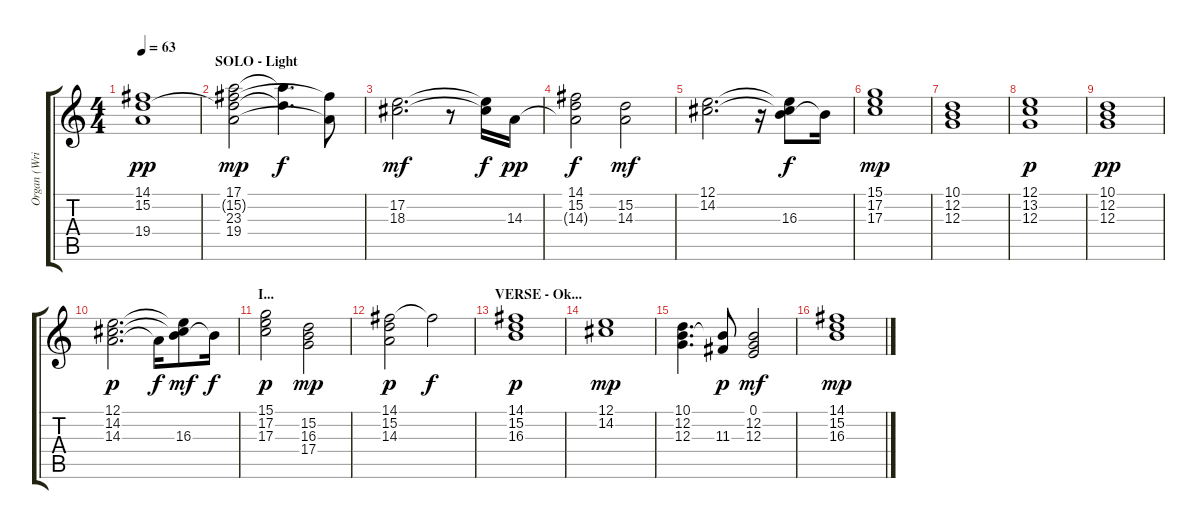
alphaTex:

\track ("Organ (Wright)" "Organ (Wri") {instrument rockorgan}
\staff {score tabs}
\tuning (E4 B3 G3 D3 A2 E2) {hide}
\ts (4 4)
\tempo 63
\clef g2
\ks c
(14.1 15.2 19.4).1{dy pp} |
\section ("" "SOLO - Light")
(17.1 15.2{t} 23.3 19.4).2{dy mp} (17.1{t} 15.2{t}).4{d dy f} (23.3{t} 19.4{t}).8 |
(17.2 18.3).2{d dy mf} r.8 (17.2{t} 18.3{t}).16{dy f} 14.3.16{dy pp} |
(14.1 15.2 14.3{t}).2{dy f} (15.2 14.3).2{dy mf} |
(12.1 14.2).2{d} r.16 (12.1{t} 14.2{t} 16.3).8{dy f} 16.3{t}.16 |
(15.1 17.2 17.3).1{dy mp} |
(10.1 12.2 12.3).1 |
(12.1 13.2 12.3).1{dy p} |
(10.1 12.2 12.3).1{dy pp} |
(12.1 14.2 14.3).2{d dy p} 14.3{t}.16{dy f} (12.1{t} 14.2{t} 16.3).8{dy mf} 16.3{t}.16{dy f} |
\section ("" "I...")
(15.1 17.2 17.3).2{dy p} (15.2 16.3 17.4).2{dy mp} |
(14.1 15.2 14.3).2{dy p} 14.1{t}.2{dy f} |
\section ("" "VERSE - Ok...")
(14.1 15.2 16.3).1{dy p} |
(12.1 14.2).1{dy mp} |
(10.1 12.2 12.3).4{d} (12.2{t} 11.3).8{dy p} (0.1 12.2 12.3).2{dy mf} |
(14.1 15.2 16.3).1{dy mp}
